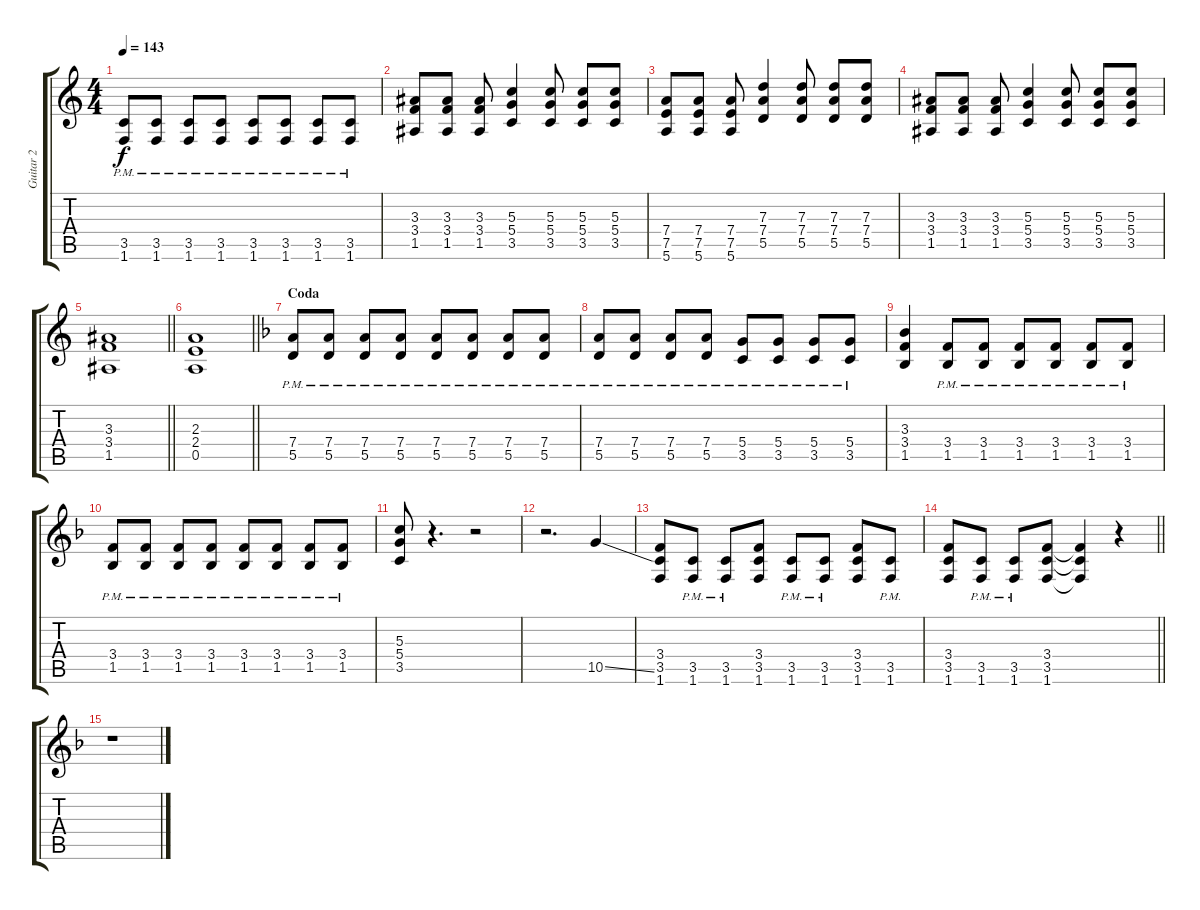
\track ("Guitar 2" "Guitar 2") {instrument distortionguitar}
\staff {score tabs}
\tuning (E4 B3 G3 D3 A2 E2) {hide}
\ts (4 4)
\tempo 143
\clef g2
\ks c
(3.5{pm} 1.6{pm}).8{dy f} (3.5{pm} 1.6{pm}).8 (3.5{pm} 1.6{pm}).8 (3.5{pm} 1.6{pm}).8 (3.5{pm} 1.6{pm}).8 (3.5{pm} 1.6{pm}).8 (3.5{pm} 1.6{pm}).8 (3.5{pm} 1.6{pm}).8 |
(3.3 3.4 1.5).8 (3.3 3.4 1.5).8 (3.3 3.4 1.5).8 (5.3 5.4 3.5).4 (5.3 5.4 3.5).8 (5.3 5.4 3.5).8 (5.3 5.4 3.5).8 |
(7.4 7.5 5.6).8 (7.4 7.5 5.6).8 (7.4 7.5 5.6).8 (7.3 7.4 5.5).4 (7.3 7.4 5.5).8 (7.3 7.4 5.5).8 (7.3 7.4 5.5).8 |
(3.3 3.4 1.5).8 (3.3 3.4 1.5).8 (3.3 3.4 1.5).8 (5.3 5.4 3.5).4 (5.3 5.4 3.5).8 (5.3 5.4 3.5).8 (5.3 5.4 3.5).8 |
\barLineRight lightlight
(3.3 3.4 1.5).1 |
\barLineRight lightlight
(2.3 2.4 0.5).1{instrument distortionguitar} |
\section ("" "Coda")
\ks f
(7.4{pm} 5.5{pm}).8 (7.4{pm} 5.5{pm}).8 (7.4{pm} 5.5{pm}).8 (7.4{pm} 5.5{pm}).8 (7.4{pm} 5.5{pm}).8 (7.4{pm} 5.5{pm}).8 (7.4{pm} 5.5{pm}).8 (7.4{pm} 5.5{pm}).8 |
(7.4{pm} 5.5{pm}).8 (7.4{pm} 5.5{pm}).8 (7.4{pm} 5.5{pm}).8 (7.4{pm} 5.5{pm}).8 (5.4{pm} 3.5{pm}).8 (5.4{pm} 3.5{pm}).8 (5.4{pm} 3.5{pm}).8 (5.4{pm} 3.5{pm}).8 |
(3.3 3.4 1.5).4 (3.4{pm} 1.5{pm}).8 (3.4{pm} 1.5{pm}).8 (3.4{pm} 1.5{pm}).8 (3.4{pm} 1.5{pm}).8 (3.4{pm} 1.5{pm}).8 (3.4{pm} 1.5{pm}).8 |
(3.4{pm} 1.5{pm}).8 (3.4{pm} 1.5{pm}).8 (3.4{pm} 1.5{pm}).8 (3.4{pm} 1.5{pm}).8 (3.4{pm} 1.5{pm}).8 (3.4{pm} 1.5{pm}).8 (3.4{pm} 1.5{pm}).8 (3.4{pm} 1.5{pm}).8 |
(5.3 5.4 3.5).8 r.4{d} r.2 |
r.2{d} 10.5{ss}.4 |
(3.4 3.5 1.6).8 (3.5{pm} 1.6{pm}).8 (3.5{pm} 1.6{pm}).8 (3.4 3.5 1.6).8 (3.5{pm} 1.6{pm}).8 (3.5{pm} 1.6{pm}).8 (3.4 3.5 1.6).8 (3.5{pm} 1.6{pm}).8 |
\barLineRight lightlight
(3.4 3.5 1.6).8 (3.5{pm} 1.6{pm}).8 (3.5{pm} 1.6{pm}).8 (3.4 3.5 1.6).8 (3.4{t} 3.5{t} 1.6{t}).4 r.4 |
r.1
